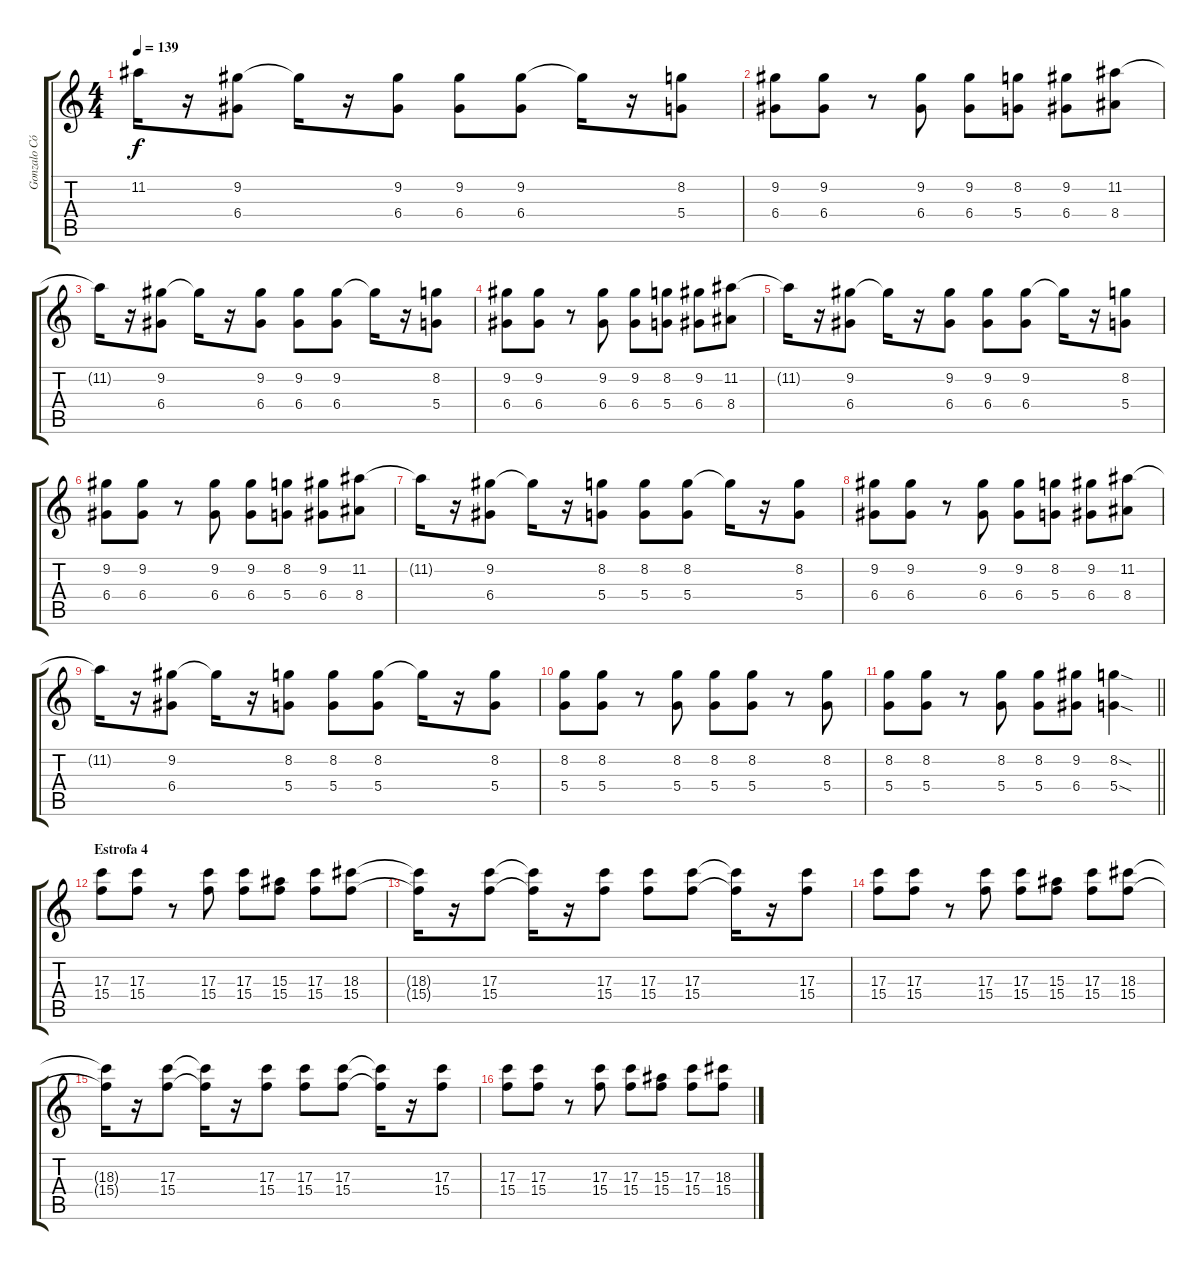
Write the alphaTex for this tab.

\track ("Gonzalo Córdoba (Gtr)" "Gonzalo Có") {instrument overdrivenguitar}
\staff {score tabs}
\tuning (E4 B3 G3 D3 A2 E2) {hide}
\ts (4 4)
\tempo 139
\clef g2
\ks c
11.2{t}.16{dy f} r.16 (9.2 6.4).8 9.2{t}.16 r.16 (9.2 6.4).8 (9.2 6.4).8 (9.2 6.4).8 9.2{t}.16 r.16 (8.2 5.4).8 |
(9.2 6.4).8 (9.2 6.4).8 r.8 (9.2 6.4).8 (9.2 6.4).8 (8.2 5.4).8 (9.2 6.4).8 (11.2 8.4).8 |
11.2{t}.16 r.16 (9.2 6.4).8 9.2{t}.16 r.16 (9.2 6.4).8 (9.2 6.4).8 (9.2 6.4).8 9.2{t}.16 r.16 (8.2 5.4).8 |
(9.2 6.4).8 (9.2 6.4).8 r.8 (9.2 6.4).8 (9.2 6.4).8 (8.2 5.4).8 (9.2 6.4).8 (11.2 8.4).8 |
11.2{t}.16 r.16 (9.2 6.4).8 9.2{t}.16 r.16 (9.2 6.4).8 (9.2 6.4).8 (9.2 6.4).8 9.2{t}.16 r.16 (8.2 5.4).8 |
(9.2 6.4).8 (9.2 6.4).8 r.8 (9.2 6.4).8 (9.2 6.4).8 (8.2 5.4).8 (9.2 6.4).8 (11.2 8.4).8 |
11.2{t}.16 r.16 (9.2 6.4).8 9.2{t}.16 r.16 (8.2 5.4).8 (8.2 5.4).8 (8.2 5.4).8 8.2{t}.16 r.16 (8.2 5.4).8 |
(9.2 6.4).8 (9.2 6.4).8 r.8 (9.2 6.4).8 (9.2 6.4).8 (8.2 5.4).8 (9.2 6.4).8 (11.2 8.4).8 |
11.2{t}.16 r.16 (9.2 6.4).8 9.2{t}.16 r.16 (8.2 5.4).8 (8.2 5.4).8 (8.2 5.4).8 8.2{t}.16 r.16 (8.2 5.4).8 |
(8.2 5.4).8 (8.2 5.4).8 r.8 (8.2 5.4).8 (8.2 5.4).8 (8.2 5.4).8 r.8 (8.2 5.4).8 |
\barLineRight lightlight
(8.2 5.4).8 (8.2 5.4).8 r.8 (8.2 5.4).8 (8.2 5.4).8 (9.2 6.4).8 (8.2{sod} 5.4{sod}).4 |
\section ("" "Estrofa 4")
(17.3 15.4).8 (17.3 15.4).8 r.8 (17.3 15.4).8 (17.3 15.4).8 (15.3 15.4).8 (17.3 15.4).8 (18.3 15.4).8 |
(18.3{t} 15.4{t}).16 r.16 (17.3 15.4).8 (17.3{t} 15.4{t}).16 r.16 (17.3 15.4).8 (17.3 15.4).8 (17.3 15.4).8 (17.3{t} 15.4{t}).16 r.16 (17.3 15.4).8 |
(17.3 15.4).8 (17.3 15.4).8 r.8 (17.3 15.4).8 (17.3 15.4).8 (15.3 15.4).8 (17.3 15.4).8 (18.3 15.4).8 |
(18.3{t} 15.4{t}).16 r.16 (17.3 15.4).8 (17.3{t} 15.4{t}).16 r.16 (17.3 15.4).8 (17.3 15.4).8 (17.3 15.4).8 (17.3{t} 15.4{t}).16 r.16 (17.3 15.4).8 |
(17.3 15.4).8 (17.3 15.4).8 r.8 (17.3 15.4).8 (17.3 15.4).8 (15.3 15.4).8 (17.3 15.4).8 (18.3 15.4).8
